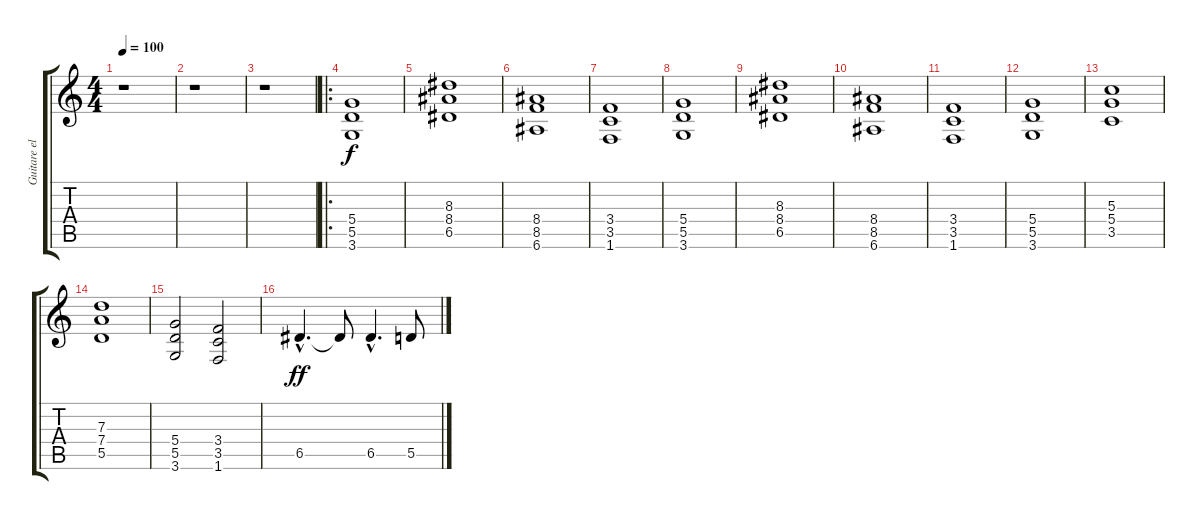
\track ("Guitare electrique 2" "Guitare el") {instrument distortionguitar}
\staff {score tabs}
\tuning (E4 B3 G3 D3 A2 E2) {hide}
\ts (4 4)
\tempo 100
\clef g2
\ks c
r.1{dy ff} |
r.1 |
r.1 |
\ro
(5.4 5.5 3.6).1{dy f} |
(8.3 8.4 6.5).1 |
(8.4 8.5 6.6).1 |
(3.4 3.5 1.6).1 |
(5.4 5.5 3.6).1 |
(8.3 8.4 6.5).1 |
(8.4 8.5 6.6).1 |
(3.4 3.5 1.6).1 |
(5.4 5.5 3.6).1 |
(5.3 5.4 3.5).1 |
(7.3 7.4 5.5).1 |
(5.4 5.5 3.6).2 (3.4 3.5 1.6).2 |
6.5{hac}.4{d dy ff} 6.5{t}.8 6.5{hac}.4{d} 5.5.8
